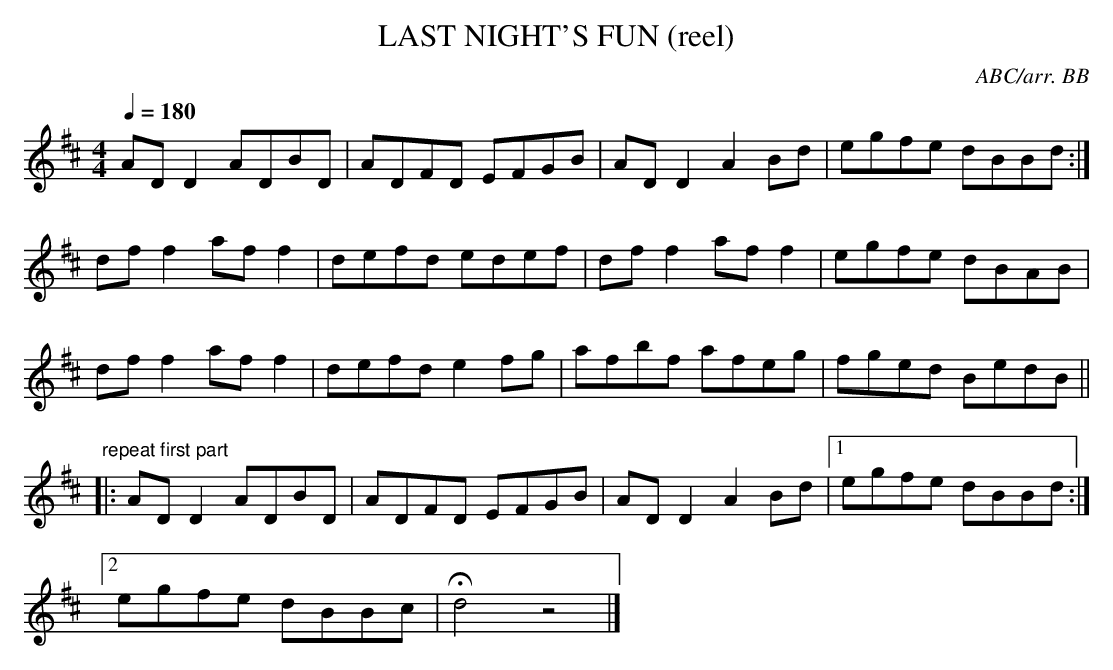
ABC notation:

X:1
T:LAST NIGHT'S FUN (reel)
C:ABC/arr. BB
Q:1/4=180
M:4/4
L:1/8
K:D
ADD2 ADBD|ADFD EFGB|ADD2 A2Bd|egfe dBBd :|
dff2 aff2|defd edef|dff2 aff2|egfe dBAB|
dff2 aff2|defd e2fg|afbf afeg|fged BedB ||
"repeat first part"
|: ADD2 ADBD|ADFD EFGB|ADD2 A2Bd|1 egfe dBBd :|
[2 egfe dBBc|Hd4z4|]
